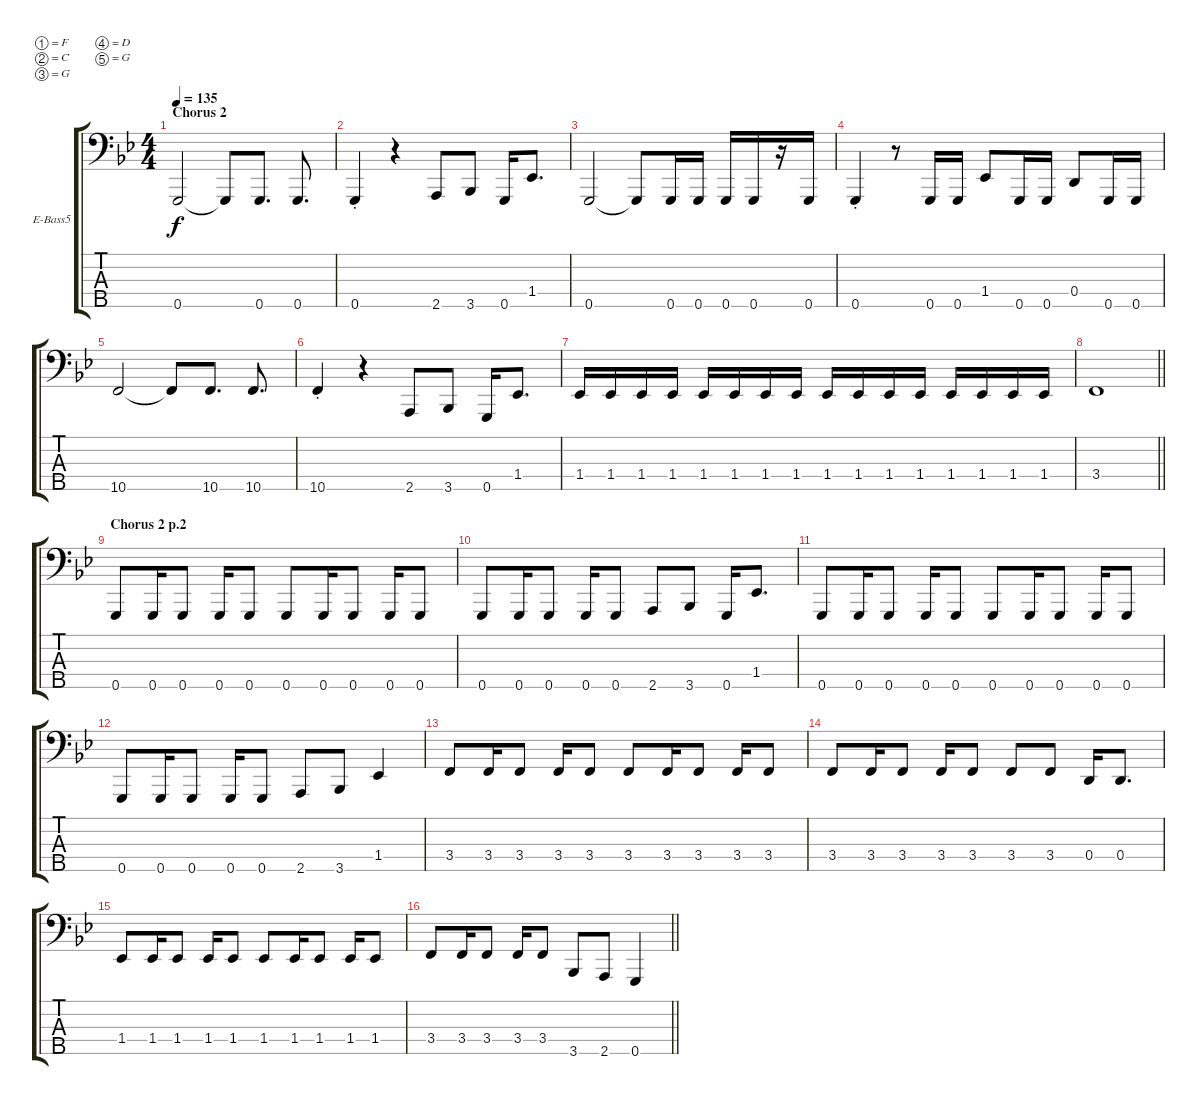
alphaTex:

\bracketExtendMode groupsimilarinstruments
\firstSystemTrackNameOrientation horizontal
\otherSystemsTrackNameOrientation horizontal
\track ("[D]" "E-Bass5") {instrument electricbassfinger}
\staff {score tabs}
\tuning (F2 C2 G1 D1 G0)
\ts (4 4)
\section ("" "Chorus 2")
\tempo 135
\clef f4
\ks gminor
0.5.2{dy f} 0.5{t}.8 0.5.8{d} 0.5.8{d} |
0.5{st}.4 r.4 2.5.8 3.5.8 0.5.16 1.4.8{d} |
0.5.2 0.5{t}.8 0.5.16 0.5.16 0.5.16 0.5.16 r.16 0.5.16 |
0.5{st}.4 r.8 0.5.16 0.5.16 1.4.8 0.5.16 0.5.16 0.4.8 0.5.16 0.5.16 |
10.5.2 10.5{t}.8 10.5.8{d} 10.5.8{d} |
10.5{st}.4 r.4 2.5.8 3.5.8 0.5.16 1.4.8{d} |
1.4.16 1.4.16 1.4.16 1.4.16 1.4.16 1.4.16 1.4.16 1.4.16 1.4.16 1.4.16 1.4.16 1.4.16 1.4.16 1.4.16 1.4.16 1.4.16 |
\barLineRight lightlight
3.4.1 |
\section ("" "Chorus 2 p.2")
0.5.8 0.5.16 0.5.8 0.5.16 0.5.8 0.5.8 0.5.16 0.5.8 0.5.16 0.5.8 |
0.5.8 0.5.16 0.5.8 0.5.16 0.5.8 2.5.8 3.5.8 0.5.16 1.4.8{d} |
0.5.8 0.5.16 0.5.8 0.5.16 0.5.8 0.5.8 0.5.16 0.5.8 0.5.16 0.5.8 |
0.5.8 0.5.16 0.5.8 0.5.16 0.5.8 2.5.8 3.5.8 1.4.4 |
3.4.8 3.4.16 3.4.8 3.4.16 3.4.8 3.4.8 3.4.16 3.4.8 3.4.16 3.4.8 |
3.4.8 3.4.16 3.4.8 3.4.16 3.4.8 3.4.8 3.4.8 0.4.16 0.4.8{d} |
1.4.8 1.4.16 1.4.8 1.4.16 1.4.8 1.4.8 1.4.16 1.4.8 1.4.16 1.4.8 |
\barLineRight lightlight
3.4.8 3.4.16 3.4.8 3.4.16 3.4.8 3.5.8 2.5.8 0.5.4
